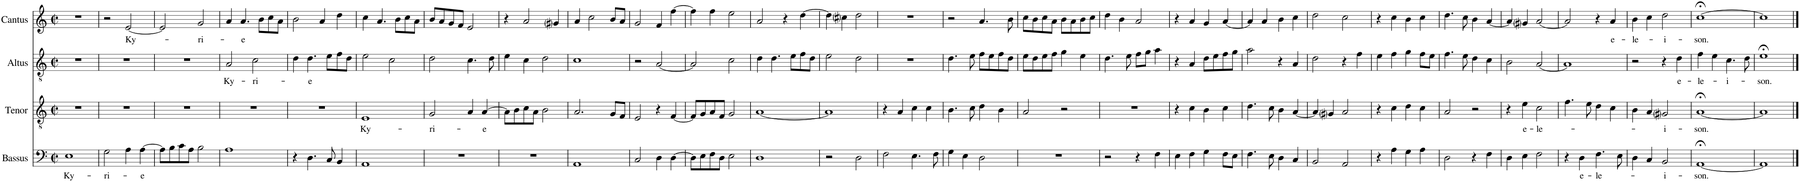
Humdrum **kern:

**kern	**text	**kern	**text	**kern	**text	**kern	**text
*part4	*part4	*part3	*part3	*part2	*part2	*part1	*part1
*staff4	*staff4	*staff3	*staff3	*staff2	*staff2	*staff1	*staff1
*I"Bassus	*	*I"Tenor	*	*I"Altus	*	*I"Cantus	*
*I'B.	*	*I'T.	*	*I'A.	*	*I'C.	*
*clefF4	*	*clefGv2	*	*clefGv2	*	*clefG2	*
*k[]	*	*k[]	*	*k[]	*	*k[]	*
*M2/2	*	*M2/2	*	*M2/2	*	*M2/2	*
*met(c|)	*	*met(c|)	*	*met(c|)	*	*met(c|)	*
=1	=1	=1	=1	=1	=1	=1	=1
!	!LO:LY:b	!	!	!	!	!	!
1E	Ky-	1r	.	1r	.	1r	.
=2	=2	=2	=2	=2	=2	=2	=2
!	!LO:LY:b	!	!	!	!	!	!
2G\	-ri-	1r	.	1r	.	2r	.
!	!	!	!	!	!	!	!LO:LY:b
4A\	.	.	.	.	.	[2e/	Ky-
!	!LO:LY:b	!	!	!	!	!	!
[4A\	-e	.	.	.	.	.	.
=3	=3	=3	=3	=3	=3	=3	=3
8A\L]	.	1r	.	1r	.	2e/]	.
8B\	.	.	.	.	.	.	.
8c\	.	.	.	.	.	.	.
8A\J	.	.	.	.	.	.	.
!	!	!	!	!	!	!	!LO:LY:b
2B\	.	.	.	.	.	2g/	-ri-
=4	=4	=4	=4	=4	=4	=4	=4
!	!	!	!	!	!LO:LY:b	!	!
1A	.	1r	.	2A/	Ky-	4a/	.
!	!	!	!	!	!	!	!LO:LY:b
.	.	.	.	.	.	4.a/	-e
!	!	!	!	!	!LO:LY:b	!	!
.	.	.	.	2c\	-ri-	.	.
.	.	.	.	.	.	8b\L	.
.	.	.	.	.	.	8cc\	.
.	.	.	.	.	.	8a\J	.
=5	=5	=5	=5	=5	=5	=5	=5
4r	.	1r	.	4d\	.	2b\	.
!	!	!	!	!	!LO:LY:b	!	!
4.D\	.	.	.	4.d\	-e	.	.
.	.	.	.	.	.	4a/	.
8C/	.	.	.	8e\L	.	.	.
4BB/	.	.	.	8f\	.	4dd\	.
.	.	.	.	8d\J	.	.	.
=6	=6	=6	=6	=6	=6	=6	=6
!	!	!	!LO:LY:b	!	!	!	!
1AA	.	1E	Ky-	2e\	.	4cc\	.
.	.	.	.	.	.	4.a/	.
.	.	.	.	2c\	.	.	.
.	.	.	.	.	.	8b\L	.
.	.	.	.	.	.	8cc\	.
.	.	.	.	.	.	8a\J	.
=7	=7	=7	=7	=7	=7	=7	=7
!	!	!	!LO:LY:b	!	!	!	!
1r	.	2G/	-ri-	2d\	.	8b/L	.
.	.	.	.	.	.	8a/	.
.	.	.	.	.	.	8g/	.
.	.	.	.	.	.	8f/J	.
.	.	4A/	.	4.c\	.	2e/	.
!	!	!	!LO:LY:b	!	!	!	!
.	.	[4A/	-e	.	.	.	.
.	.	.	.	8d\	.	.	.
=8	=8	=8	=8	=8	=8	=8	=8
1r	.	8A\L]	.	4e\	.	4r	.
.	.	8B\	.	.	.	.	.
.	.	8c\	.	4c\	.	2a/	.
.	.	8A\J	.	.	.	.	.
.	.	2B\	.	2d\	.	.	.
.	.	.	.	.	.	4g#i/	.
=9	=9	=9	=9	=9	=9	=9	=9
1AA	.	2.A/	.	1c	.	4a/	.
.	.	.	.	.	.	2cc\	.
.	.	8G/L	.	.	.	8b/L	.
.	.	8F/J	.	.	.	8a/J	.
=10	=10	=10	=10	=10	=10	=10	=10
2C/	.	2E/	.	2r	.	2g/	.
4D\	.	4r	.	[2A/	.	4f/	.
[4D\	.	[4F/	.	.	.	[4ff\	.
=11	=11	=11	=11	=11	=11	=11	=11
8D\L]	.	8F/L]	.	2A/]	.	4ff\]	.
8E\	.	8G/	.	.	.	.	.
8F\	.	8A/	.	.	.	4ff\	.
8D\J	.	8F/J	.	.	.	.	.
2E\	.	2G/	.	2c\	.	2ee\	.
=12	=12	=12	=12	=12	=12	=12	=12
1D	.	[1A	.	4d\	.	2a/	.
.	.	.	.	4.d\	.	.	.
.	.	.	.	.	.	4r	.
.	.	.	.	8e\L	.	.	.
.	.	.	.	8f\	.	[4dd\	.
.	.	.	.	8d\J	.	.	.
=13	=13	=13	=13	=13	=13	=13	=13
2r	.	1A]	.	2e\	.	4dd\]	.
.	.	.	.	.	.	4cc#i\	.
2D\	.	.	.	2d\	.	2dd\	.
=14	=14	=14	=14	=14	=14	=14	=14
2F\	.	4r	.	1r	.	1r	.
.	.	4A/	.	.	.	.	.
4.E\	.	4c\	.	.	.	.	.
.	.	4c\	.	.	.	.	.
8F\	.	.	.	.	.	.	.
=15	=15	=15	=15	=15	=15	=15	=15
4G\	.	4.B\	.	4.d\	.	2r	.
4E\	.	.	.	.	.	.	.
.	.	8c\	.	8e\	.	.	.
2D\	.	4d\	.	8f\L	.	4.a/	.
.	.	.	.	8e\	.	.	.
.	.	4B\	.	8f\	.	.	.
.	.	.	.	8d\J	.	8b\	.
=16	=16	=16	=16	=16	=16	=16	=16
1r	.	2A/	.	8e\L	.	8cc\L	.
.	.	.	.	8d\	.	8b\	.
.	.	.	.	8e\	.	8cc\	.
.	.	.	.	8f\J	.	8a\J	.
.	.	2r	.	4g\	.	8b\L	.
.	.	.	.	.	.	8a\	.
.	.	.	.	4e\	.	8b\	.
.	.	.	.	.	.	8cc\J	.
=17	=17	=17	=17	=17	=17	=17	=17
2r	.	1r	.	4.d\	.	4dd\	.
.	.	.	.	.	.	4b\	.
.	.	.	.	8e\	.	.	.
4r	.	.	.	8f\L	.	2a/	.
.	.	.	.	8g\J	.	.	.
4F\	.	.	.	4a\	.	.	.
=18	=18	=18	=18	=18	=18	=18	=18
4E\	.	4r	.	4r	.	4r	.
4F\	.	4c\	.	4A/	.	4a/	.
4G\	.	4B\	.	8d\L	.	4g/	.
.	.	.	.	8e\	.	.	.
8F\L	.	4c\	.	8f\	.	[4a/	.
8E\J	.	.	.	8g\J	.	.	.
=19	=19	=19	=19	=19	=19	=19	=19
4.F\	.	4.d\	.	2a\	.	4a/]	.
.	.	.	.	.	.	4a/	.
8E\	.	8c\	.	.	.	.	.
4D\	.	4B\	.	4r	.	4b\	.
4C/	.	[4A/	.	4A/	.	4cc\	.
=20	=20	=20	=20	=20	=20	=20	=20
2BB/	.	4A/]	.	2d\	.	2dd\	.
.	.	4G#i/	.	.	.	.	.
2AA/	.	2A/	.	4r	.	2cc\	.
.	.	.	.	4f\	.	.	.
=21	=21	=21	=21	=21	=21	=21	=21
4r	.	4r	.	4e\	.	4r	.
4A\	.	4c\	.	4f\	.	4cc\	.
4G\	.	4d\	.	4g\	.	4b\	.
4A\	.	4c\	.	8f\L	.	4cc\	.
.	.	.	.	8e\J	.	.	.
=22	=22	=22	=22	=22	=22	=22	=22
2D\	.	2A/	.	4.f\	.	4.dd\	.
.	.	.	.	8e\	.	8cc\	.
4r	.	2r	.	4d\	.	4b\	.
4F\	.	.	.	4c\	.	[4a/	.
=23	=23	=23	=23	=23	=23	=23	=23
4D\	.	4r	.	2B\	.	4a/]	.
!	!	!	!LO:LY:b	!	!	!	!
4E\	.	4e\	e-	.	.	4g#i/	.
!	!	!	!LO:LY:b	!	!	!	!
2F\	.	2c\	-le-	[2A/	.	[2a/	.
=24	=24	=24	=24	=24	=24	=24	=24
4r	.	4.f\	.	1A]	.	2a/]	.
!	!LO:LY:b	!	!	!	!	!	!
4D\	e-	.	.	.	.	.	.
.	.	8e\	.	.	.	.	.
!	!LO:LY:b	!	!	!	!	!	!
4.F\	-le-	4d\	.	.	.	4r	.
!	!	!	!	!	!	!	!LO:LY:b
.	.	4c\	.	.	.	4a/	e-
8E\	.	.	.	.	.	.	.
=25	=25	=25	=25	=25	=25	=25	=25
!	!	!	!	!	!	!	!LO:LY:b
4D\	.	4B\	.	2r	.	4b\	-le-
4C/	.	4A/	.	.	.	4cc\	.
!	!LO:LY:b	!	!LO:LY:b	!	!	!	!LO:LY:b
2BB/	-i-	2G#i/	-i-	4r	.	2dd\	-i-
!	!	!	!	!	!LO:LY:b	!	!
.	.	.	.	4d\	e-	.	.
=26	=26	=26	=26	=26	=26	=26	=26
!	!LO:LY:b	!	!LO:LY:b	!	!LO:LY:b	!	!LO:LY:b
[1AA;<	-son.	[1A;<	-son.	4f\	-le-	[1cc;<	-son.
.	.	.	.	4e\	.	.	.
!	!	!	!	!	!LO:LY:b	!	!
.	.	.	.	4.c\	-i-	.	.
.	.	.	.	8d\	.	.	.
=27	=27	=27	=27	=27	=27	=27	=27
!	!	!	!	!	!LO:LY:b	!	!
1AA]	.	1A]	.	1e;<	-son.	1cc]	.
==	==	==	==	==	==	==	==
*-	*-	*-	*-	*-	*-	*-	*-
